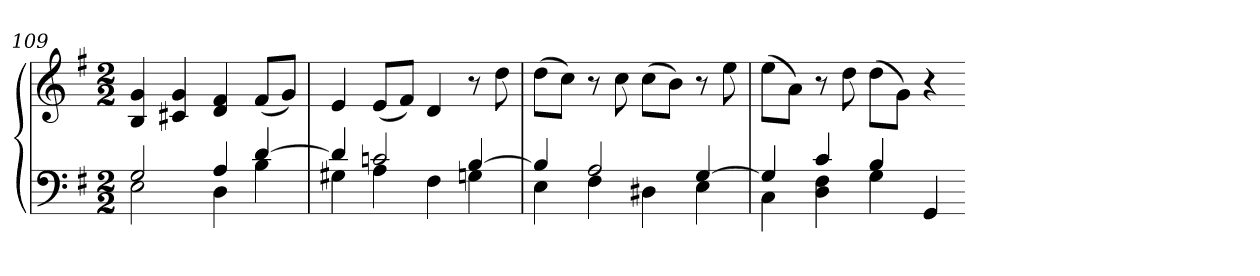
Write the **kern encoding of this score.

**kern	**kern
*part1	*part1
*staff2	*staff1
*clefF4	*clefG2
*k[f#]	*k[f#]
*G:	*G:
*M2/2	*M2/2
=109	=109
*^	*
2G	2E	4B 4g
.	.	4c#X 4g
4A	4D	4d 4f#
[4d	4B	(8f#L
.	.	8gJ)
=110	=110	=110
4d]	4G#X	4e
2cn	4A	(8eL
.	.	8f#J)
.	4F#	4d
[4B	4Gn	8r
.	.	8dd
=111	=111	=111
4B]	4E	(8ddL
.	.	8ccJ)
2A	4F#	8r
.	.	8cc
.	4D#X	(8ccL
.	.	8bJ)
[4G	4E	8r
.	.	8ee
=112	=112	=112
4G]	4C	(8eeL
.	.	8aJ)
4c	4D 4F#	8r
.	.	8dd
4B	4G	(8ddL
.	.	8gJ)
4GG	4ryy	4r
*v	*v	*
=-	=-
*-	*-
